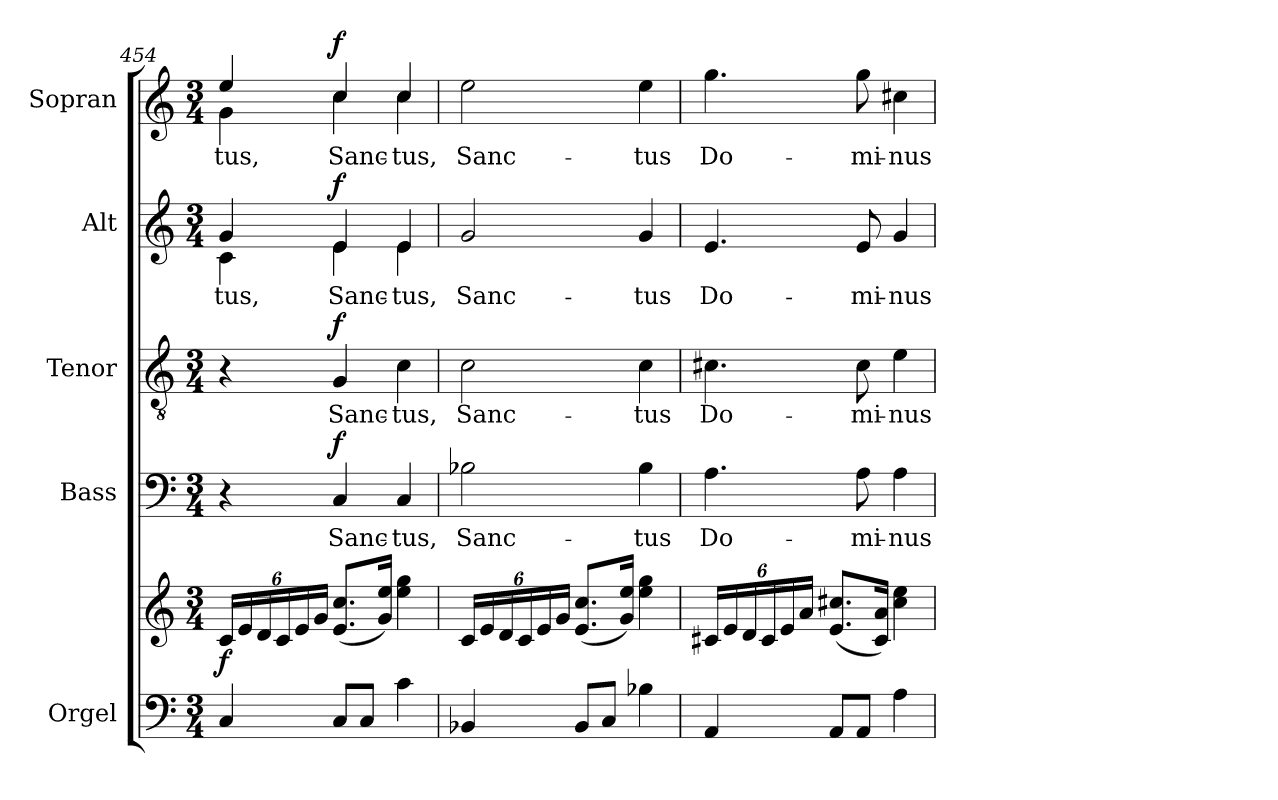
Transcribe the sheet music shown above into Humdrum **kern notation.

**kern	**kern	**dynam	**kern	**text	**dynam	**kern	**text	**dynam	**kern	**text	**dynam	**kern	**text	**dynam
*part5	*part5	*part5	*part4	*part4	*part4	*part3	*part3	*part3	*part2	*part2	*part2	*part1	*part1	*part1
*staff6	*staff5	*staff5/6	*staff4	*staff4	*staff4	*staff3	*staff3	*staff3	*staff2	*staff2	*staff2	*staff1	*staff1	*staff1
*I"Orgel	*	*	*I"Bass	*	*	*I"Tenor	*	*	*I"Alt	*	*	*I"Sopran	*	*
*I'Org.	*	*	*I'B.	*	*	*I'T.	*	*	*I'A.	*	*	*I'S.	*	*
*clefF4	*clefG2	*	*clefF4	*	*	*clefGv2	*	*	*clefG2	*	*	*clefG2	*	*
*k[]	*k[]	*	*k[]	*	*	*k[]	*	*	*k[]	*	*	*k[]	*	*
*C:	*C:	*	*C:	*	*	*C:	*	*	*C:	*	*	*C:	*	*
*M3/4	*M3/4	*	*M3/4	*	*	*M3/4	*	*	*M3/4	*	*	*M3/4	*	*
=454	=454	=454	=454	=454	=454	=454	=454	=454	=454	=454	=454	=454	=454	=454
!	!	!LO:DY:b	!	!	!	!	!	!	!	!LO:LY:b	!	!	!LO:LY:b	!
*	*	*	*	*	*	*	*	*	*^	*	*	*^	*	*
4C/	24c/LL	f	4r	.	.	4r	.	.	4g/	4c\	-tus,	.	4ee/	4g\	-tus,	.
.	24e/	.	.	.	.	.	.	.	.	.	.	.	.	.	.	.
.	24d/	.	.	.	.	.	.	.	.	.	.	.	.	.	.	.
.	24c/	.	.	.	.	.	.	.	.	.	.	.	.	.	.	.
.	24e/	.	.	.	.	.	.	.	.	.	.	.	.	.	.	.
.	24g/JJ	.	.	.	.	.	.	.	.	.	.	.	.	.	.	.
!	!	!	!	!LO:LY:b	!LO:DY:a	!	!LO:LY:b	!LO:DY:a	!	!	!LO:LY:b	!LO:DY:a	!	!	!LO:LY:b	!LO:DY:a
8C/L	(<8.e/ 8.cc/L	.	4C/	Sanc-	f	4G/	Sanc-	f	4e/	4e\	Sanc-	f	4cc/	4cc\	Sanc-	f
8C/J	.	.	.	.	.	.	.	.	.	.	.	.	.	.	.	.
.	16g/ 16ee/Jk)	.	.	.	.	.	.	.	.	.	.	.	.	.	.	.
!	!	!	!	!LO:LY:b	!	!	!LO:LY:b	!	!	!	!LO:LY:b	!	!	!	!LO:LY:b	!
4c\	4ee\ 4gg\	.	4C/	-tus,	.	4c\	-tus,	.	4e/	4e\	-tus,	.	4cc/	4cc\	-tus,	.
=455	=455	=455	=455	=455	=455	=455	=455	=455	=455	=455	=455	=455	=455	=455	=455	=455
!	!	!	!	!LO:LY:b	!	!	!LO:LY:b	!	!	!	!LO:LY:b	!	!	!	!LO:LY:b	!
*	*	*	*	*	*	*	*	*	*v	*v	*	*	*	*	*	*
*	*	*	*	*	*	*	*	*	*	*	*	*v	*v	*	*
4BB-X/	24c/LL	.	2B-X\	Sanc-	.	2c\	Sanc-	.	2g/	Sanc-	.	2ee\	Sanc-	.
.	24e/	.	.	.	.	.	.	.	.	.	.	.	.	.
.	24d/	.	.	.	.	.	.	.	.	.	.	.	.	.
.	24c/	.	.	.	.	.	.	.	.	.	.	.	.	.
.	24e/	.	.	.	.	.	.	.	.	.	.	.	.	.
.	24g/JJ	.	.	.	.	.	.	.	.	.	.	.	.	.
8BB-/L	(<8.e/ 8.cc/L	.	.	.	.	.	.	.	.	.	.	.	.	.
8C/J	.	.	.	.	.	.	.	.	.	.	.	.	.	.
.	16g/ 16ee/Jk)	.	.	.	.	.	.	.	.	.	.	.	.	.
!	!	!	!	!LO:LY:b	!	!	!LO:LY:b	!	!	!LO:LY:b	!	!	!LO:LY:b	!
4B-X\	4ee\ 4gg\	.	4B-\	-tus	.	4c\	-tus	.	4g/	-tus	.	4ee\	-tus	.
=456	=456	=456	=456	=456	=456	=456	=456	=456	=456	=456	=456	=456	=456	=456
!	!	!	!	!LO:LY:b	!	!	!LO:LY:b	!	!	!LO:LY:b	!	!	!LO:LY:b	!
4AA/	24c#X/LL	.	4.A\	Do-	.	4.c#X\	Do-	.	4.e/	Do-	.	4.gg\	Do-	.
.	24e/	.	.	.	.	.	.	.	.	.	.	.	.	.
.	24d/	.	.	.	.	.	.	.	.	.	.	.	.	.
.	24c#/	.	.	.	.	.	.	.	.	.	.	.	.	.
.	24e/	.	.	.	.	.	.	.	.	.	.	.	.	.
.	24a/JJ	.	.	.	.	.	.	.	.	.	.	.	.	.
8AA/L	(<8.e/ 8.cc#X/L	.	.	.	.	.	.	.	.	.	.	.	.	.
!	!	!	!	!LO:LY:b	!	!	!LO:LY:b	!	!	!LO:LY:b	!	!	!LO:LY:b	!
8AA/J	.	.	8A\	-mi-	.	8c#\	-mi-	.	8e/	-mi-	.	8gg\	-mi-	.
.	16c#/ 16a/Jk)	.	.	.	.	.	.	.	.	.	.	.	.	.
!	!	!	!	!LO:LY:b	!	!	!LO:LY:b	!	!	!LO:LY:b	!	!	!LO:LY:b	!
4A\	4cc#\ 4ee\	.	4A\	-nus	.	4e\	-nus	.	4g/	-nus	.	4cc#X\	-nus	.
=	=	=	=	=	=	=	=	=	=	=	=	=	=	=
*-	*-	*-	*-	*-	*-	*-	*-	*-	*-	*-	*-	*-	*-	*-
